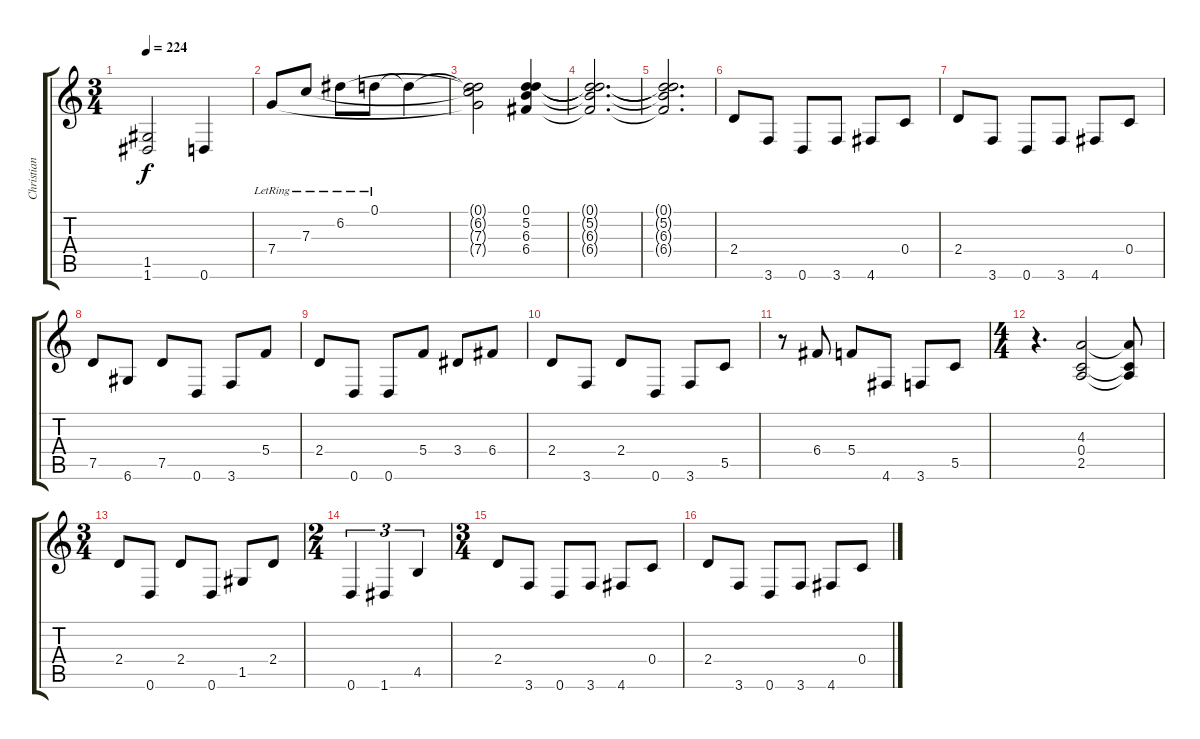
\track ("Christian Muenzner" "Christian ") {instrument distortionguitar}
\staff {score tabs}
\tuning (D4 A3 F3 C3 G2 D2) {hide}
\ts (3 4)
\tempo 224
\clef g2
\ks c
(1.5{t} 1.6{t}).2{dy f} 0.6.4 |
7.4{lr}.8 7.3{lr}.8 6.2{lr}.8 0.1{lr}.8 0.1{t}.4 |
(0.1{t} 6.2{t} 7.3{t} 7.4{t}).2 (0.1 5.2 6.3 6.4).4 |
(0.1{t} 5.2{t} 6.3{t} 6.4{t}).2{d} |
(0.1{t} 5.2{t} 6.3{t} 6.4{t}).2{d} |
2.4.8 3.6.8 0.6.8 3.6.8 4.6.8 0.4.8 |
2.4.8 3.6.8 0.6.8 3.6.8 4.6.8 0.4.8 |
7.5.8 6.6.8 7.5.8 0.6.8 3.6.8 5.4.8 |
2.4.8 0.6.8 0.6.8 5.4.8 3.4.8 6.4.8 |
2.4.8 3.6.8 2.4.8 0.6.8 3.6.8 5.5.8 |
r.8 6.4.8 5.4.8 4.6.8 3.6.8 5.5.8 |
\ts (4 4)
r.4{d} (4.3 0.4 2.5).2 (4.3{t} 0.4{t} 2.5{t}).8 |
\ts (3 4)
2.4.8 0.6.8 2.4.8 0.6.8 1.5.8 2.4.8 |
\ts (2 4)
0.6.4{tu (3 2)} 1.6.4{tu (3 2)} 4.5.4{tu (3 2)} |
\ts (3 4)
2.4.8 3.6.8 0.6.8 3.6.8 4.6.8 0.4.8 |
2.4.8 3.6.8 0.6.8 3.6.8 4.6.8 0.4.8
